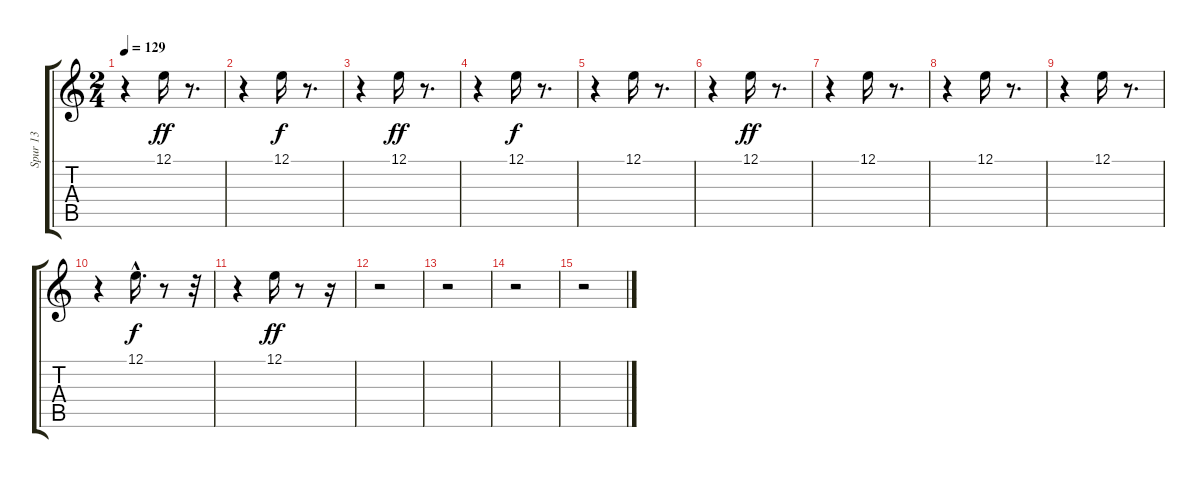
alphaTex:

\track ("Spur 13" "Spur 13") {instrument helicopter}
\staff {score tabs}
\tuning (E4 B3 G3 D3 A2 E2) {hide}
\ts (2 4)
\tempo 129
\clef g2
\ks c
r.4{dy ff} 12.1.16 r.8{d} |
r.4 12.1.16{dy f} r.8{d} |
r.4 12.1.16{dy ff} r.8{d} |
r.4 12.1.16{dy f} r.8{d} |
r.4 12.1.16 r.8{d} |
r.4 12.1.16{dy ff} r.8{d} |
r.4 12.1.16 r.8{d} |
r.4 12.1.16 r.8{d} |
r.4 12.1.16 r.8{d} |
r.4 12.1{hac}.16{d dy f} r.8 r.32 |
r.4 12.1.16{dy ff} r.8 r.16 |
r.2 |
r.2 |
r.2 |
r.2
